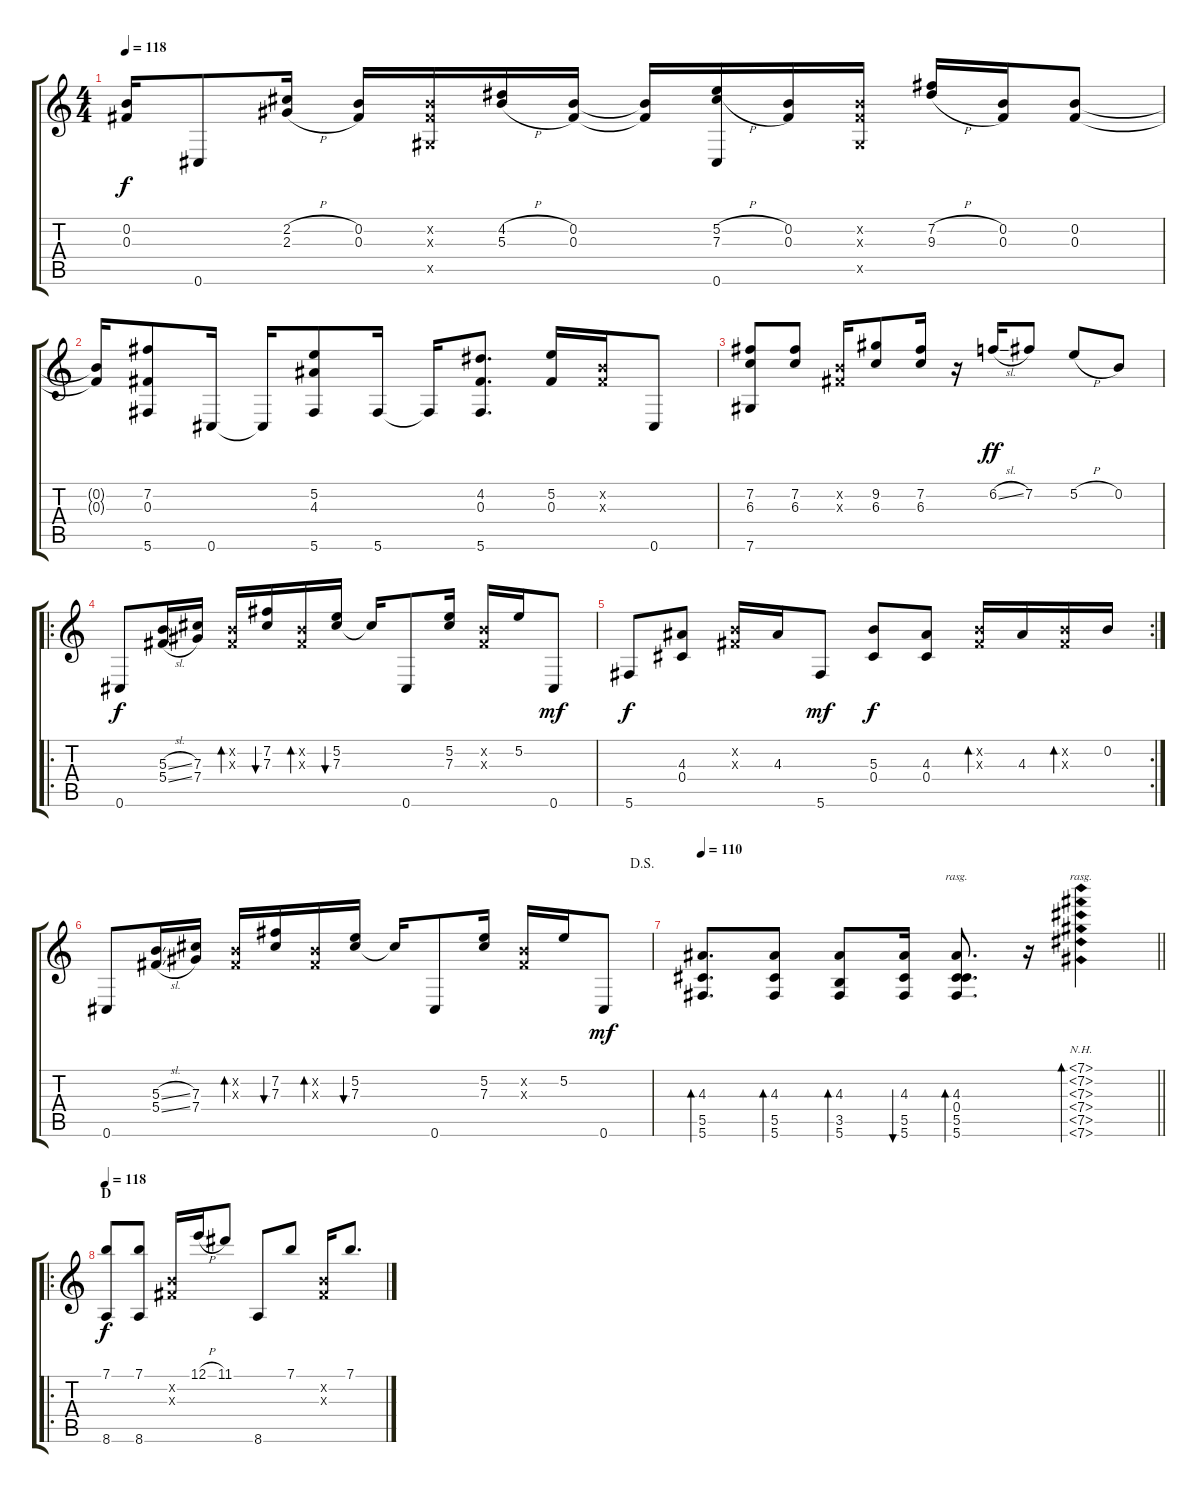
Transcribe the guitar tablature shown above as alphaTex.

\track "" {instrument acousticguitarsteel}
\staff {score tabs}
\tuning (E4 B3 Gb3 Db3 Ab2 Db2) {hide}
\ts (4 4)
\tempo 118
\clef g2
\ks c
(0.2{t} 0.3{t}).16{dy f} 0.6.8 (2.2{h} 2.3{h}).16 (0.2 0.3).16 (0.2{x} 0.3{x} 0.5{x}).16 (4.2{h} 5.3{h}).16 (0.2 0.3).16 (0.2{t} 0.3{t}).16 (5.2{h} 7.3{h} 0.6).16 (0.2 0.3).16 (0.2{x} 0.3{x} 0.5{x}).16 (7.2{h} 9.3{h}).16{beam Up} (0.2 0.3).16{beam Up} (0.2 0.3).8{beam Up} |
(0.2{t} 0.3{t}).16 (7.2 0.3 5.6).8 0.6.16 0.6{t}.16 (5.2 4.3 5.6).8 5.6.16 5.6{t}.16 (4.2 0.3 5.6).8{d} (5.2 0.3).16 (0.2{x} 0.3{x}).16 0.6.8 |
(7.2 6.3 7.6).8 (7.2 6.3).8 (0.2{x} 0.3{x}).16{beam Up} (9.2 6.3).8{beam Up} (7.2 6.3).16{beam Up} r.16{beam Up} 6.2{sl}.16{dy ff beam Up} 7.2.8{beam Up} 5.2{h}.8{beam Up} 0.2.8{beam Up} |
\ro
0.6.8{dy f} (5.3{sl} 5.4{sl}).16 (7.3 7.4).16 (0.2{x} 0.3{x}).16{bd 60 beam Up} (7.2 7.3).16{bu 60 beam Up} (0.2{x} 0.3{x}).16{bd 60 beam Up} (5.2 7.3).16{bu 60 beam Up} 7.3{t}.16 0.6.8 (5.2 7.3).16 (0.2{x} 0.3{x}).16{beam Up} 5.2.16{beam Up} 0.6.8{dy mf} |
\rc 2
5.6.8{dy f} (4.3 0.4).8 (0.2{x} 0.3{x}).16{beam Up} 4.3.16{beam Up} 5.6.8{dy mf} (5.3 0.4).8{dy f beam Up} (4.3 0.4).8{beam Up} (0.2{x} 0.3{x}).16{bd 60 beam Up} 4.3.16 (0.2{x} 0.3{x}).16{bd 60} 0.2.16 |
\jump dalsegno
0.6.8 (5.3{sl} 5.4{sl}).16 (7.3 7.4).16 (0.2{x} 0.3{x}).16{bd 60 beam Up} (7.2 7.3).16{bu 60 beam Up} (0.2{x} 0.3{x}).16{bd 60 beam Up} (5.2 7.3).16{bu 60 beam Up} 7.3{t}.16 0.6.8 (5.2 7.3).16 (0.2{x} 0.3{x}).16{beam Up} 5.2.16{beam Up} 0.6.8{dy mf} |
\tempo 110
\barLineRight lightlight
(4.3 5.5 5.6).8{d bd 60} (4.3 5.5 5.6).8{bd 60} (4.3 3.5 5.6).8{bd 60} (4.3 5.5 5.6).16{bu 120} (4.3 0.4 5.5 5.6).8{d bd 480 rasg ii} r.16 (7.1{nh} 7.2{nh} 7.3{nh} 7.4{nh} 7.5{nh} 7.6{nh}).4{bd 480 rasg ii} |
\ro
\section ("" "D")
\tempo 118
(7.1 8.6).8{dy f beam Up} (7.1 8.6).8{beam Up} (0.2{x} 0.3{x}).16{beam Up} 12.1{h}.16{beam Up} 11.1.8{beam Up} 8.6.8{beam Up} 7.1.8{beam Up} (0.2{x} 0.3{x}).16{beam Up} 7.1.8{d beam Up}
